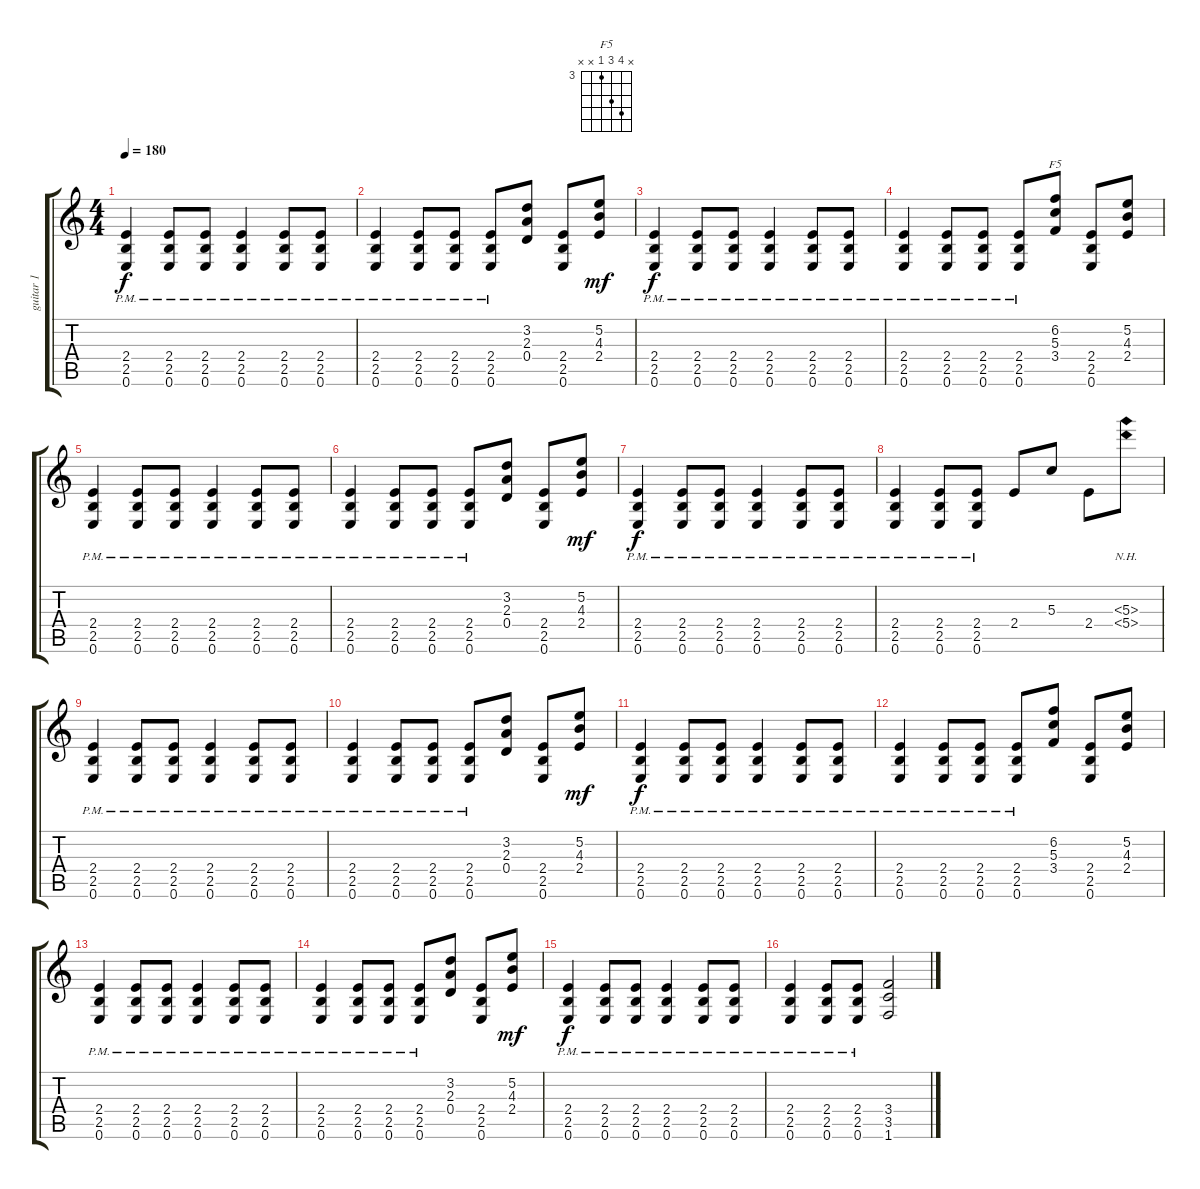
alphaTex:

\track ("guitar 1" "guitar 1") {instrument distortionguitar}
\staff {score tabs}
\tuning (E4 B3 G3 D3 A2 E2) {hide}
\chord ("F5" x 6 5 3 x x) {firstfret 3}
\ts (4 4)
\tempo 180
\clef g2
\ks c
(2.4{pm} 2.5{pm} 0.6{pm}).4{dy f} (2.4{pm} 2.5{pm} 0.6{pm}).8 (2.4{pm} 2.5{pm} 0.6{pm}).8 (2.4{pm} 2.5{pm} 0.6{pm}).4 (2.4{pm} 2.5{pm} 0.6{pm}).8 (2.4{pm} 2.5{pm} 0.6{pm}).8 |
(2.4{pm} 2.5{pm} 0.6{pm}).4 (2.4{pm} 2.5{pm} 0.6{pm}).8 (2.4{pm} 2.5{pm} 0.6{pm}).8 (2.4{pm} 2.5{pm} 0.6{pm}).8 (3.2 2.3 0.4).8 (2.4 2.5 0.6).8 (5.2 4.3 2.4).8{dy mf} |
(2.4{pm} 2.5{pm} 0.6{pm}).4{dy f} (2.4{pm} 2.5{pm} 0.6{pm}).8 (2.4{pm} 2.5{pm} 0.6{pm}).8 (2.4{pm} 2.5{pm} 0.6{pm}).4 (2.4{pm} 2.5{pm} 0.6{pm}).8 (2.4{pm} 2.5{pm} 0.6{pm}).8 |
(2.4{pm} 2.5{pm} 0.6{pm}).4 (2.4{pm} 2.5{pm} 0.6{pm}).8 (2.4{pm} 2.5{pm} 0.6{pm}).8 (2.4{pm} 2.5{pm} 0.6{pm}).8 (6.2 5.3 3.4).8{ch "F5"} (2.4 2.5 0.6).8 (5.2 4.3 2.4).8 |
(2.4{pm} 2.5{pm} 0.6{pm}).4 (2.4{pm} 2.5{pm} 0.6{pm}).8 (2.4{pm} 2.5{pm} 0.6{pm}).8 (2.4{pm} 2.5{pm} 0.6{pm}).4 (2.4{pm} 2.5{pm} 0.6{pm}).8 (2.4{pm} 2.5{pm} 0.6{pm}).8 |
(2.4{pm} 2.5{pm} 0.6{pm}).4 (2.4{pm} 2.5{pm} 0.6{pm}).8 (2.4{pm} 2.5{pm} 0.6{pm}).8 (2.4{pm} 2.5{pm} 0.6{pm}).8 (3.2 2.3 0.4).8 (2.4 2.5 0.6).8 (5.2 4.3 2.4).8{dy mf} |
(2.4{pm} 2.5{pm} 0.6{pm}).4{dy f} (2.4{pm} 2.5{pm} 0.6{pm}).8 (2.4{pm} 2.5{pm} 0.6{pm}).8 (2.4{pm} 2.5{pm} 0.6{pm}).4 (2.4{pm} 2.5{pm} 0.6{pm}).8 (2.4{pm} 2.5{pm} 0.6{pm}).8 |
(2.4{pm} 2.5{pm} 0.6{pm}).4 (2.4{pm} 2.5{pm} 0.6{pm}).8 (2.4{pm} 2.5{pm} 0.6{pm}).8 2.4.8 5.3.8 2.4.8 (5.3{nh} 5.4{nh}).8 |
(2.4{pm} 2.5{pm} 0.6{pm}).4 (2.4{pm} 2.5{pm} 0.6{pm}).8 (2.4{pm} 2.5{pm} 0.6{pm}).8 (2.4{pm} 2.5{pm} 0.6{pm}).4 (2.4{pm} 2.5{pm} 0.6{pm}).8 (2.4{pm} 2.5{pm} 0.6{pm}).8 |
(2.4{pm} 2.5{pm} 0.6{pm}).4 (2.4{pm} 2.5{pm} 0.6{pm}).8 (2.4{pm} 2.5{pm} 0.6{pm}).8 (2.4{pm} 2.5{pm} 0.6{pm}).8 (3.2 2.3 0.4).8 (2.4 2.5 0.6).8 (5.2 4.3 2.4).8{dy mf} |
(2.4{pm} 2.5{pm} 0.6{pm}).4{dy f} (2.4{pm} 2.5{pm} 0.6{pm}).8 (2.4{pm} 2.5{pm} 0.6{pm}).8 (2.4{pm} 2.5{pm} 0.6{pm}).4 (2.4{pm} 2.5{pm} 0.6{pm}).8 (2.4{pm} 2.5{pm} 0.6{pm}).8 |
(2.4{pm} 2.5{pm} 0.6{pm}).4 (2.4{pm} 2.5{pm} 0.6{pm}).8 (2.4{pm} 2.5{pm} 0.6{pm}).8 (2.4{pm} 2.5{pm} 0.6{pm}).8 (6.2 5.3 3.4).8 (2.4 2.5 0.6).8 (5.2 4.3 2.4).8 |
(2.4{pm} 2.5{pm} 0.6{pm}).4 (2.4{pm} 2.5{pm} 0.6{pm}).8 (2.4{pm} 2.5{pm} 0.6{pm}).8 (2.4{pm} 2.5{pm} 0.6{pm}).4 (2.4{pm} 2.5{pm} 0.6{pm}).8 (2.4{pm} 2.5{pm} 0.6{pm}).8 |
(2.4{pm} 2.5{pm} 0.6{pm}).4 (2.4{pm} 2.5{pm} 0.6{pm}).8 (2.4{pm} 2.5{pm} 0.6{pm}).8 (2.4{pm} 2.5{pm} 0.6{pm}).8 (3.2 2.3 0.4).8 (2.4 2.5 0.6).8 (5.2 4.3 2.4).8{dy mf} |
(2.4{pm} 2.5{pm} 0.6{pm}).4{dy f} (2.4{pm} 2.5{pm} 0.6{pm}).8 (2.4{pm} 2.5{pm} 0.6{pm}).8 (2.4{pm} 2.5{pm} 0.6{pm}).4 (2.4{pm} 2.5{pm} 0.6{pm}).8 (2.4{pm} 2.5{pm} 0.6{pm}).8 |
(2.4{pm} 2.5{pm} 0.6{pm}).4 (2.4{pm} 2.5{pm} 0.6{pm}).8 (2.4{pm} 2.5{pm} 0.6{pm}).8 (3.4 3.5 1.6).2
